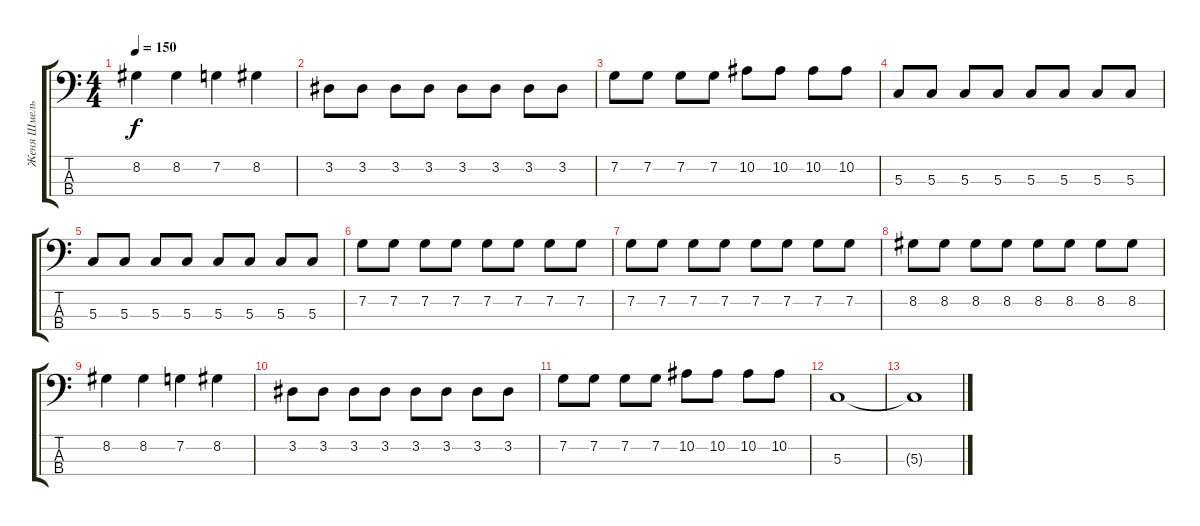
\track ("Женя Шмель" "Женя Шмель") {instrument electricbassfinger}
\staff {score tabs}
\tuning (F2 C2 G1 D1) {hide}
\ts (4 4)
\tempo 150
\clef f4
\ks c
8.2.4{dy f} 8.2.4 7.2.4 8.2.4 |
3.2.8 3.2.8 3.2.8 3.2.8 3.2.8 3.2.8 3.2.8 3.2.8 |
7.2.8 7.2.8 7.2.8 7.2.8 10.2.8 10.2.8 10.2.8 10.2.8 |
5.3.8 5.3.8 5.3.8 5.3.8 5.3.8 5.3.8 5.3.8 5.3.8 |
5.3.8 5.3.8 5.3.8 5.3.8 5.3.8 5.3.8 5.3.8 5.3.8 |
7.2.8 7.2.8 7.2.8 7.2.8 7.2.8 7.2.8 7.2.8 7.2.8 |
7.2.8 7.2.8 7.2.8 7.2.8 7.2.8 7.2.8 7.2.8 7.2.8 |
8.2.8 8.2.8 8.2.8 8.2.8 8.2.8 8.2.8 8.2.8 8.2.8 |
8.2.4 8.2.4 7.2.4 8.2.4 |
3.2.8 3.2.8 3.2.8 3.2.8 3.2.8 3.2.8 3.2.8 3.2.8 |
7.2.8 7.2.8 7.2.8 7.2.8 10.2.8 10.2.8 10.2.8 10.2.8 |
5.3.1 |
5.3{t}.1
